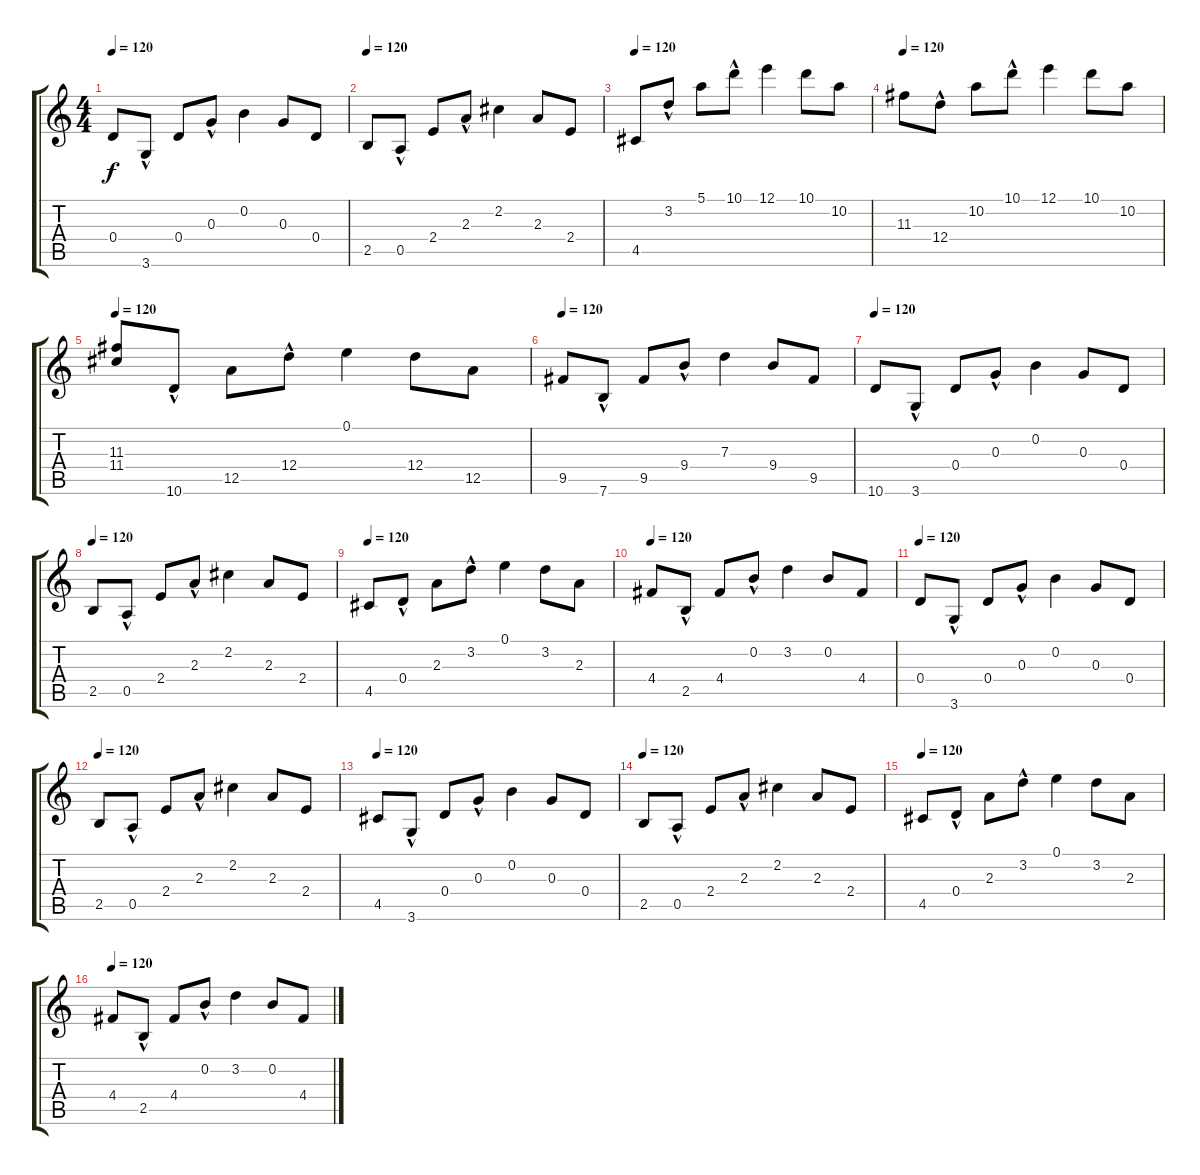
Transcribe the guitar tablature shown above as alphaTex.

\track "" {instrument acousticguitarnylon}
\staff {score tabs}
\tuning (E4 B3 G3 D3 A2 E2) {hide}
\ts (4 4)
\tempo 120
\clef g2
\ks c
0.4.8{dy f} 3.6{hac}.8 0.4.8 0.3{hac}.8 0.2.4 0.3.8 0.4.8 |
\tempo 120
2.5.8 0.5{hac}.8 2.4.8 2.3{hac}.8 2.2.4 2.3.8 2.4.8 |
\tempo 120
4.5.8 3.2{hac}.8 5.1.8 10.1{hac}.8 12.1.4 10.1.8 10.2.8 |
\tempo 120
11.3.8 12.4{hac}.8 10.2.8 10.1{hac}.8 12.1.4 10.1.8 10.2.8 |
\tempo 120
(11.3 11.4).8 10.6{hac}.8 12.5.8 12.4{hac}.8 0.1.4 12.4.8 12.5.8 |
\tempo 120
9.5.8 7.6{hac}.8 9.5.8 9.4{hac}.8 7.3.4 9.4.8 9.5.8 |
\tempo 120
10.6.8 3.6{hac}.8 0.4.8 0.3{hac}.8 0.2.4 0.3.8 0.4.8 |
\tempo 120
2.5.8 0.5{hac}.8 2.4.8 2.3{hac}.8 2.2.4 2.3.8 2.4.8 |
\tempo 120
4.5.8 0.4{hac}.8 2.3.8 3.2{hac}.8 0.1.4 3.2.8 2.3.8 |
\tempo 120
4.4.8 2.5{hac}.8 4.4.8 0.2{hac}.8 3.2.4 0.2.8 4.4.8 |
\tempo 120
0.4.8 3.6{hac}.8 0.4.8 0.3{hac}.8 0.2.4 0.3.8 0.4.8 |
\tempo 120
2.5.8 0.5{hac}.8 2.4.8 2.3{hac}.8 2.2.4 2.3.8 2.4.8 |
\tempo 120
4.5.8 3.6{hac}.8 0.4.8 0.3{hac}.8 0.2.4 0.3.8 0.4.8 |
\tempo 120
2.5.8 0.5{hac}.8 2.4.8 2.3{hac}.8 2.2.4 2.3.8 2.4.8 |
\tempo 120
4.5.8 0.4{hac}.8 2.3.8 3.2{hac}.8 0.1.4 3.2.8 2.3.8 |
\tempo 120
4.4.8 2.5{hac}.8 4.4.8 0.2{hac}.8 3.2.4 0.2.8 4.4.8
